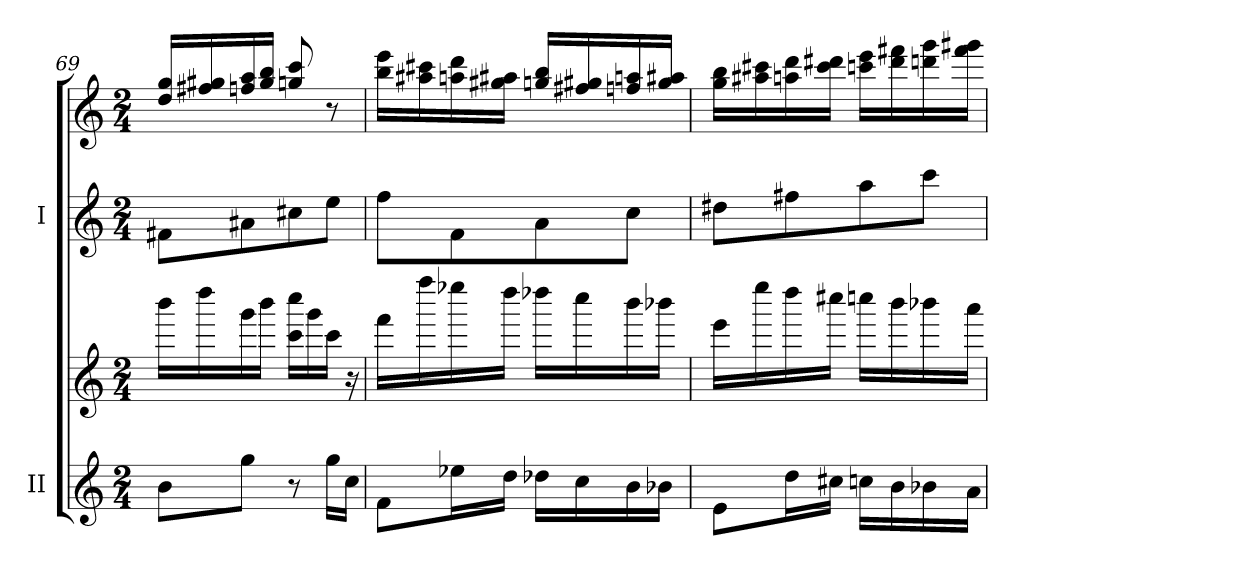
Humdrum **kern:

**kern	**kern	**kern	**kern
*part2	*part2	*part1	*part1
*staff4	*staff3	*staff2	*staff1
*I"II	*	*I"I	*
*I'II	*	*I'I	*
*clefG2	*clefG2	*clefG2	*clefG2
*k[]	*k[]	*k[]	*k[]
*M2/4	*M2/4	*M2/4	*M2/4
=69	=69	=69	=69
8b\L	16bbb\LL	8f#X\L	16dd/ 16gg/LL
.	16dddd\	.	16ff#X/ 16gg#X/
8gg\J	16ggg\	8a#X\	16ffn/ 16aa/
.	16bbb\JJ	.	16gg#/ 16bb/JJ
8r	16ccc\ 16cccc\LL	8cc#X\	8ggn/ 8ccc/
.	16ggg\	.	.
16gg\LL	16ccc\JJ	8ee\J	8r
16cc\JJ	16r	.	.
=70	=70	=70	=70
8f\L	16fff\LL	8ff\L	16bb\ 16eee\LL
.	16ffff\	.	16aa#X\ 16ccc#X\
16ee-X\L	16eeee-X\	8f\	16aan\ 16ddd\
16dd\JJ	16dddd\JJ	.	16gg#X\ 16aa#X\JJ
16dd-X\LL	16dddd-X\LL	8a\	16ggn/ 16bb/LL
16cc\	16cccc\	.	16ff#X/ 16gg#X/
16b\	16bbb\	8cc\J	16ffn/ 16aan/
16b-X\JJ	16bbb-X\JJ	.	16gg#/ 16aa#X/JJ
=71	=71	=71	=71
8e\L	16eee\LL	8dd#X\L	16gg\ 16bb\LL
.	16eeee\	.	16aa#X\ 16ccc#X\
16dd\L	16dddd\	8ff#X\	16aan\ 16ddd\
16cc#X\JJ	16cccc#X\JJ	.	16ccc#\ 16ddd#X\JJ
16ccn\LL	16ccccn\LL	8aa\	16cccn\ 16eee\LL
16b\	16bbb\	.	16ddd#\ 16fff#X\
16b-X\	16bbb-X\	8ccc\J	16dddn\ 16ggg\
16a\JJ	16aaa\JJ	.	16fff#\ 16ggg#X\JJ
=	=	=	=
*-	*-	*-	*-
